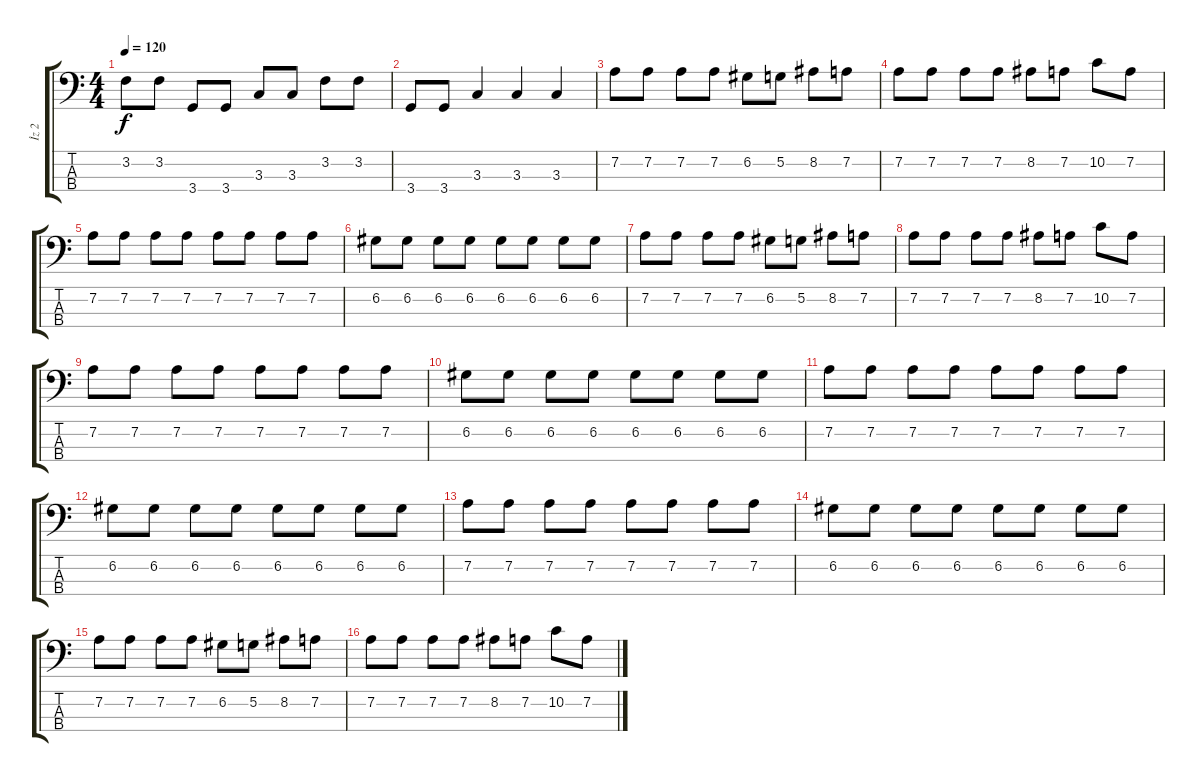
\track ("İz 2" "İz 2") {instrument electricbassfinger}
\staff {score tabs}
\tuning (G2 D2 A1 E1) {hide}
\ts (4 4)
\tempo 120
\clef f4
\ks c
3.2.8{dy f} 3.2.8 3.4.8 3.4.8 3.3.8 3.3.8 3.2.8 3.2.8 |
3.4.8 3.4.8 3.3.4 3.3.4 3.3.4 |
7.2.8 7.2.8 7.2.8 7.2.8 6.2.8 5.2.8 8.2.8 7.2.8 |
7.2.8 7.2.8 7.2.8 7.2.8 8.2.8 7.2.8 10.2.8 7.2.8 |
7.2.8 7.2.8 7.2.8 7.2.8 7.2.8 7.2.8 7.2.8 7.2.8 |
6.2.8 6.2.8 6.2.8 6.2.8 6.2.8 6.2.8 6.2.8 6.2.8 |
7.2.8 7.2.8 7.2.8 7.2.8 6.2.8 5.2.8 8.2.8 7.2.8 |
7.2.8 7.2.8 7.2.8 7.2.8 8.2.8 7.2.8 10.2.8 7.2.8 |
7.2.8 7.2.8 7.2.8 7.2.8 7.2.8 7.2.8 7.2.8 7.2.8 |
6.2.8 6.2.8 6.2.8 6.2.8 6.2.8 6.2.8 6.2.8 6.2.8 |
7.2.8 7.2.8 7.2.8 7.2.8 7.2.8 7.2.8 7.2.8 7.2.8 |
6.2.8 6.2.8 6.2.8 6.2.8 6.2.8 6.2.8 6.2.8 6.2.8 |
7.2.8 7.2.8 7.2.8 7.2.8 7.2.8 7.2.8 7.2.8 7.2.8 |
6.2.8 6.2.8 6.2.8 6.2.8 6.2.8 6.2.8 6.2.8 6.2.8 |
7.2.8 7.2.8 7.2.8 7.2.8 6.2.8 5.2.8 8.2.8 7.2.8 |
7.2.8 7.2.8 7.2.8 7.2.8 8.2.8 7.2.8 10.2.8 7.2.8
